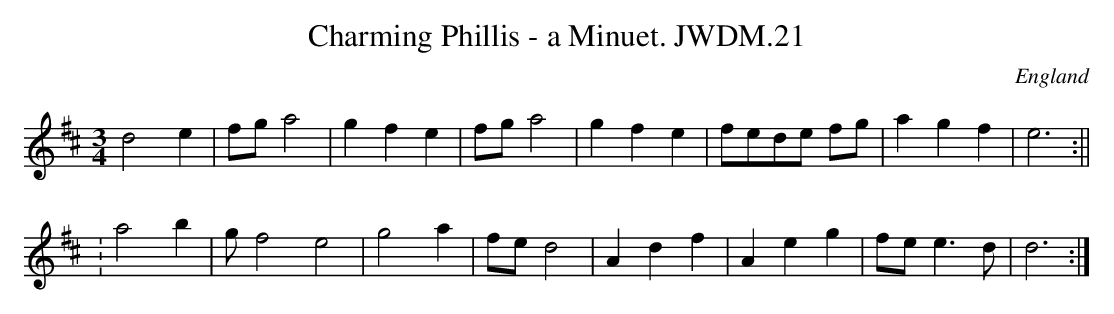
X:1
T:Charming Phillis - a Minuet. JWDM.21
M:3/4
L:1/4
O:England
K:D
d2e|f/g/a2|gfe|f/g/a2|gfe|f/e/d/e/ f/g/|agf|e3:||!:a2b|g/f2 e2
|g2 a|f/e/ d2|Adf|Aeg|f/e/e>d|d3:|]
